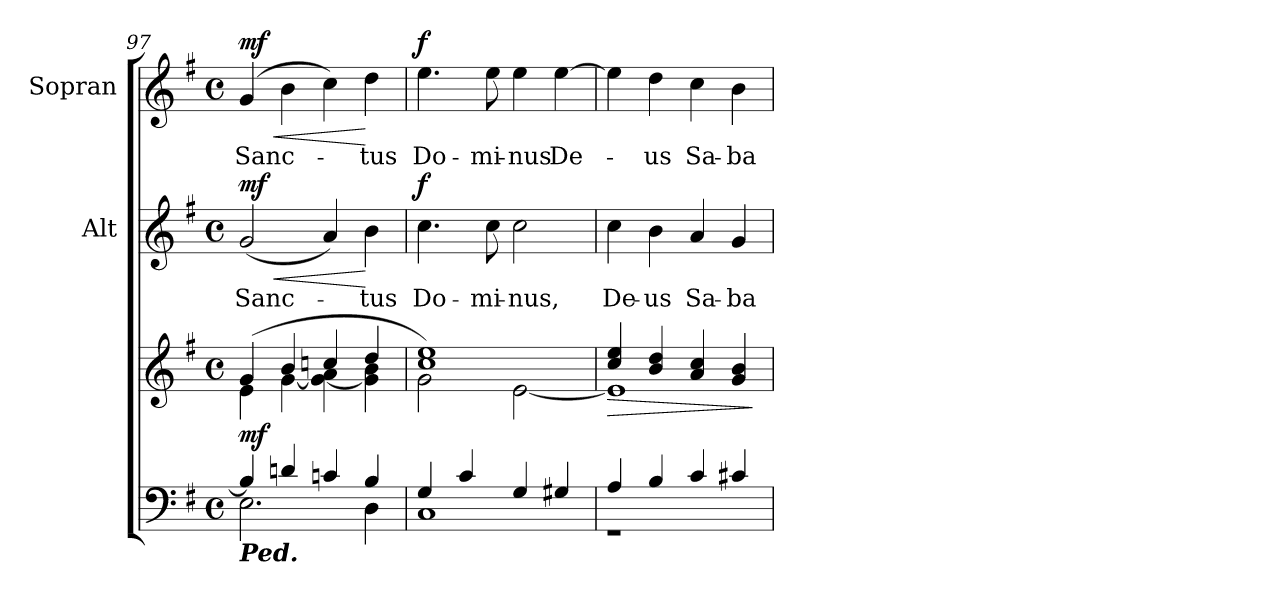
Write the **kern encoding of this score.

**kern	**kern	**dynam	**kern	**text	**dynam	**kern	**text	**dynam
*part3	*part3	*part3	*part2	*part2	*part2	*part1	*part1	*part1
*staff4	*staff3	*staff3/4	*staff2	*staff2	*staff2	*staff1	*staff1	*staff1
*	*	*	*I"Alt	*	*	*I"Sopran	*	*
*	*	*	*I'A.	*	*	*I'S.	*	*
*clefF4	*clefG2	*	*clefG2	*	*	*clefG2	*	*
*k[f#]	*k[f#]	*	*k[f#]	*	*	*k[f#]	*	*
*G:	*G:	*	*G:	*	*	*G:	*	*
*M4/4	*M4/4	*	*M4/4	*	*	*M4/4	*	*
*met(c)	*met(c)	*	*met(c)	*	*	*met(c)	*	*
=97	=97	=97	=97	=97	=97	=97	=97	=97
*^	*^	*	*	*	*	*	*	*
!LO:TX:b:Bi:t=Ped.	!	!	!	!	!	!	!	!	!	!
!	!	!	!	!LO:DY:b	!	!LO:LY:b	!LO:HP:b	!	!LO:LY:b	!LO:HP:b
!	!	!	!	!	!	!	!LO:DY:n=1:a	!	!	!LO:DY:n=1:a
4B/]	2.E\	(4g/	4e\	mf	(<2g/	Sanc-	< mf	(4g/	Sanc-	< mf
4dn/	.	4b/	[<4g\	.	.	.	.	4b\	.	.
4cn/	.	4ccn/	4g\_ 4a\	.	4a/)	.	.	4cc\)	.	.
!	!	!	!	!	!	!LO:LY:b	!	!	!LO:LY:b	!
4B/	4D\	4dd/	4g\] 4b\	.	4b\	-tus	[	4dd\	-tus	[
!!LO:PB:g=z
=98	=98	=98	=98	=98	=98	=98	=98	=98	=98	=98
!	!	!	!	!	!	!LO:LY:b	!LO:DY:a	!	!LO:LY:b	!LO:DY:a
4G/	1C	1cc 1ee)	2g\	.	4.cc\	Do-	f	4.ee\	Do-	f
4c/	.	.	.	.	.	.	.	.	.	.
!	!	!	!	!	!	!LO:LY:b	!	!	!LO:LY:b	!
.	.	.	.	.	8cc\	-mi-	.	8ee\	-mi-	.
!	!	!	!	!	!	!LO:LY:b	!	!	!LO:LY:b	!
4G/	.	.	[<2e\	.	2cc\	-nus,	.	4ee\	-nus	.
!	!	!	!	!	!	!	!	!	!LO:LY:b	!
4G#X/	.	.	.	.	.	.	.	[4ee\	De-	.
=99	=99	=99	=99	=99	=99	=99	=99	=99	=99	=99
!	!	!	!	!LO:HP:b	!	!LO:LY:b	!	!	!	!
4A/	1r	4cc/ 4ee/	1e]	>	4cc\	De-	.	4ee\]	.	.
!	!	!	!	!	!	!LO:LY:b	!	!	!LO:LY:b	!
4B/	.	4b/ 4dd/	.	.	4b\	-us	.	4dd\	-us	.
!	!	!	!	!	!	!LO:LY:b	!	!	!LO:LY:b	!
4c/	.	4a/ 4cc/	.	.	4a/	Sa-	.	4cc\	Sa-	.
!	!	!	!	!	!	!LO:LY:b	!	!	!LO:LY:b	!
4c#X/	.	4g/ 4b/	.	.	4g/	-ba-	.	4b\	-ba-	.
*v	*v	*	*	*	*	*	*	*	*	*
*	*v	*v	*	*	*	*	*	*	*
.	.	]	.	.	.	.	.	.
=	=	=	=	=	=	=	=	=
*-	*-	*-	*-	*-	*-	*-	*-	*-
